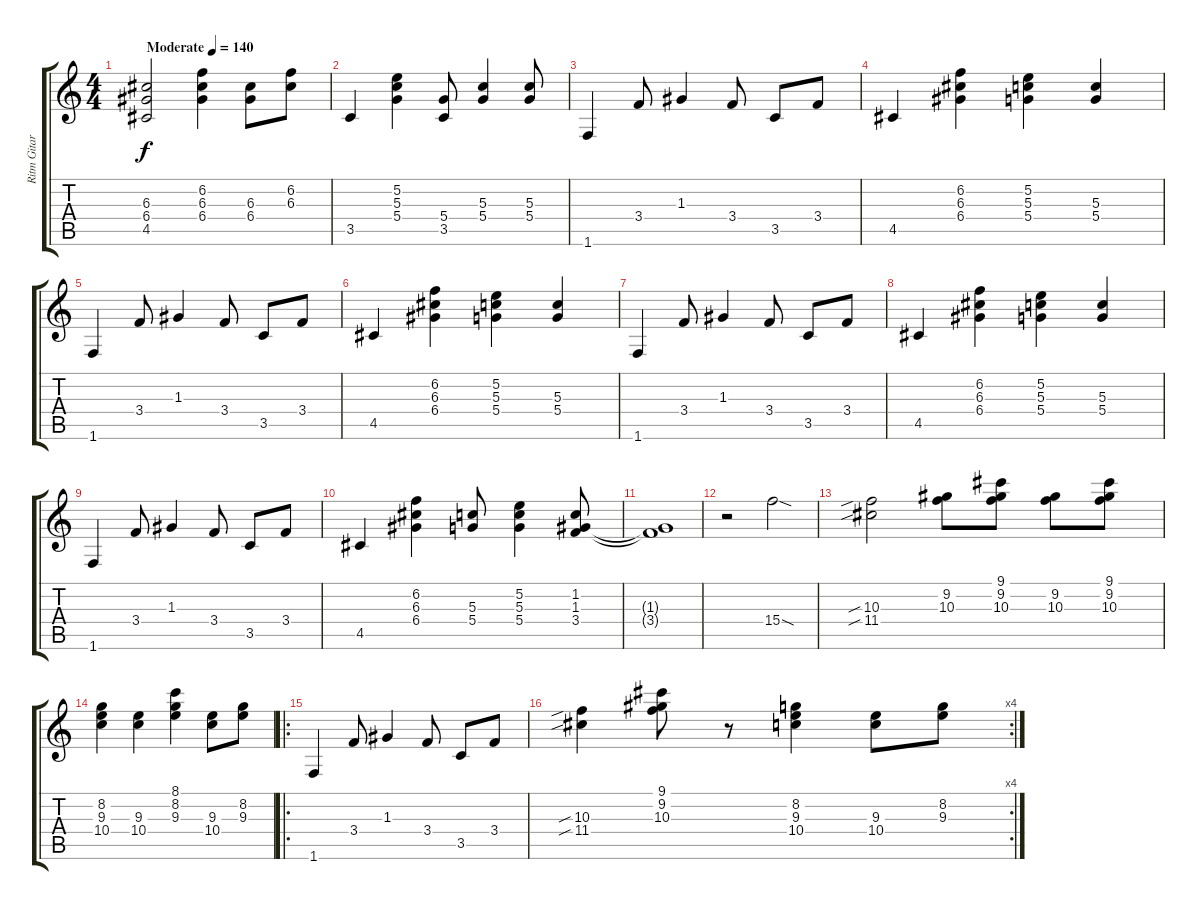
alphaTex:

\track ("Ritm Gitar" "Ritm Gitar") {instrument electricguitarjazz}
\staff {score tabs}
\tuning (E4 B3 G3 D3 A2 E2) {hide}
\ts (4 4)
\tempo (140 "Moderate")
\clef g2
\ks c
(6.3 6.4 4.5).2{dy f instrument electricguitarjazz} (6.2 6.3 6.4).4 (6.3 6.4).8 (6.2 6.3).8 |
3.5.4 (5.2 5.3 5.4).4 (5.4 3.5).8 (5.3 5.4).4 (5.3 5.4).8 |
1.6.4 3.4.8 1.3.4 3.4.8 3.5.8 3.4.8 |
4.5.4 (6.2 6.3 6.4).4 (5.2 5.3 5.4).4 (5.3 5.4).4 |
1.6.4 3.4.8 1.3.4 3.4.8 3.5.8 3.4.8 |
4.5.4 (6.2 6.3 6.4).4 (5.2 5.3 5.4).4 (5.3 5.4).4 |
1.6.4 3.4.8 1.3.4 3.4.8 3.5.8 3.4.8 |
4.5.4 (6.2 6.3 6.4).4 (5.2 5.3 5.4).4 (5.3 5.4).4 |
1.6.4 3.4.8 1.3.4 3.4.8 3.5.8 3.4.8 |
4.5.4 (6.2 6.3 6.4).4 (5.3 5.4).8 (5.2 5.3 5.4).4 (1.2 1.3 3.4).8 |
(1.3{t} 3.4{t}).1 |
r.2 15.4{sod}.2 |
(10.3{sib} 11.4{sib}).2 (9.2 10.3).8 (9.1 9.2 10.3).8 (9.2 10.3).8 (9.1 9.2 10.3).8 |
(8.2 9.3 10.4).4 (9.3 10.4).4 (8.1 8.2 9.3).4 (9.3 10.4).8 (8.2 9.3).8 |
\ro
1.6.4 3.4.8 1.3.4 3.4.8 3.5.8 3.4.8 |
\rc 4
(10.3{sib} 11.4{sib}).4 (9.1 9.2 10.3).8 r.8 (8.2 9.3 10.4).4 (9.3 10.4).8 (8.2 9.3).8
